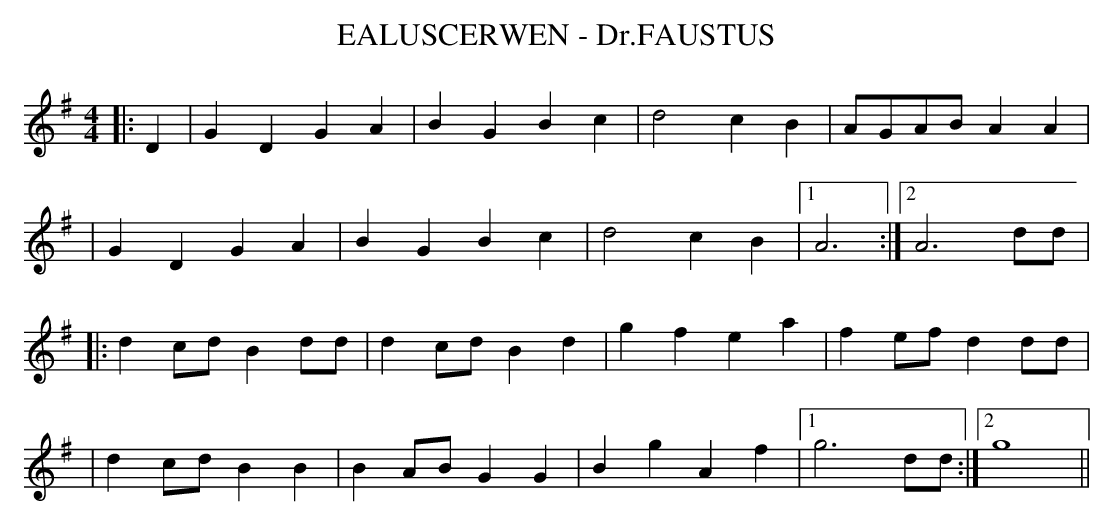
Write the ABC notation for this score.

X:1
T: EALUSCERWEN - Dr.FAUSTUS
M:4/4
L: 1/4
K:G
||:D|GDGA|BGBc|d2cB|A/2G/2A/2B/2 AA|
|GDGA|BGBc|d2cB|1 A3 :|2 A3 d/2d/2|
|:d c/2d/2 B d/2d/2|dc/2d/2Bd|gfea1|fe/2f/2d d/2d/2|
|d c/2d/2 BB|B A/2B/2 GG|BgAf|1 g3 d/2d/2:|2 g4||
